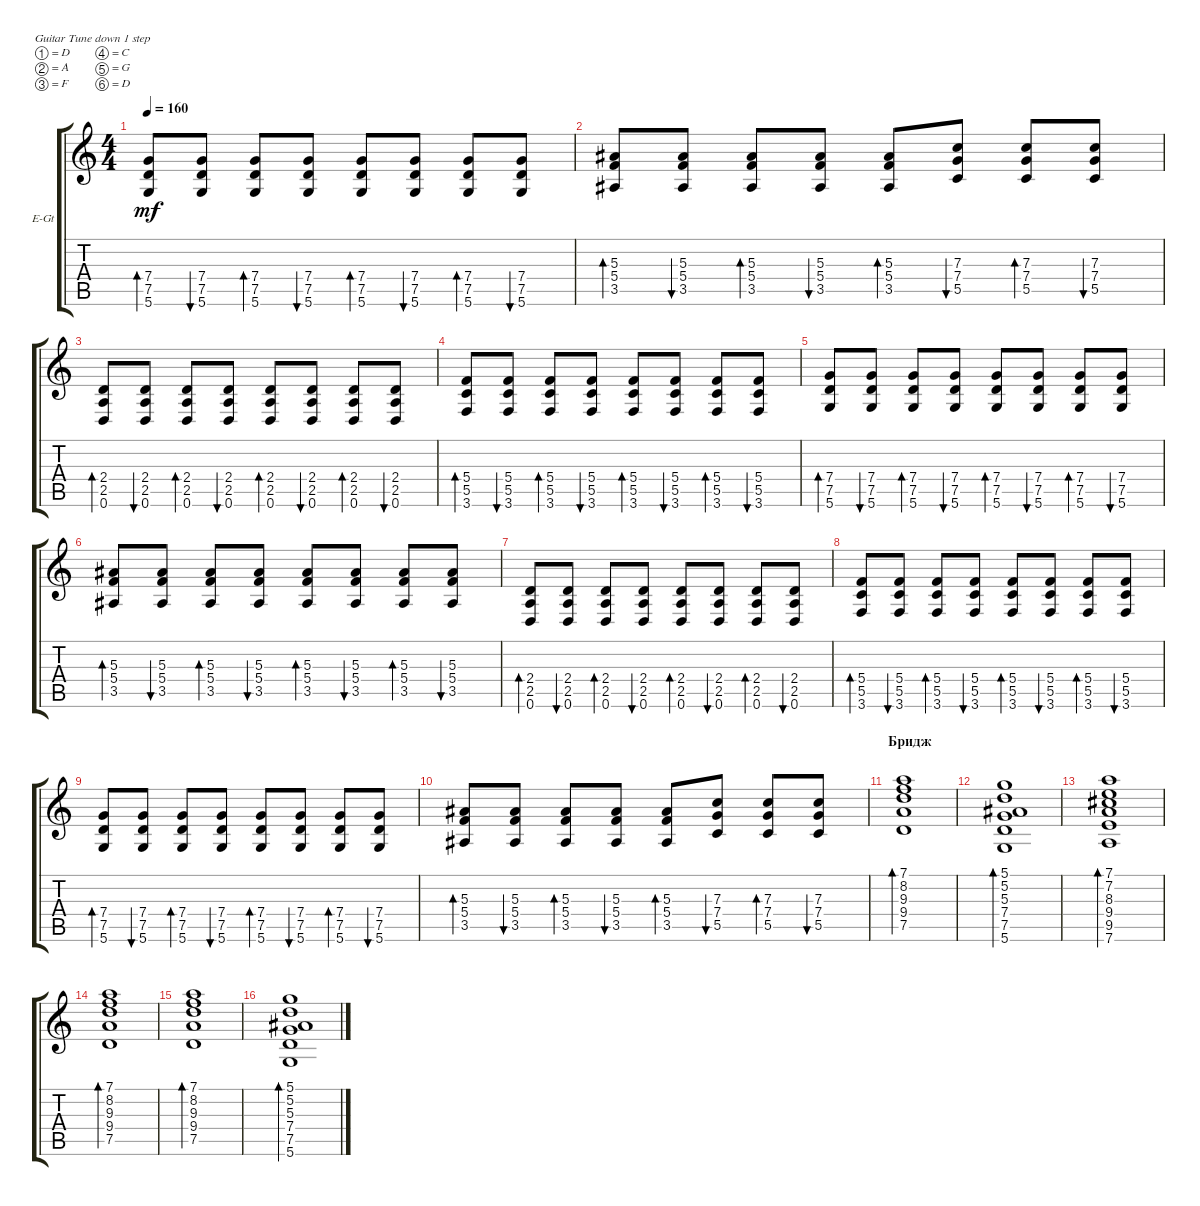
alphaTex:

\defaultSystemsLayout 4
\bracketExtendMode groupsimilarinstruments
\firstSystemTrackNameOrientation horizontal
\otherSystemsTrackNameOrientation horizontal
\track ("Guitar 2" "E-Gt") {instrument distortionguitar}
\staff {score tabs}
\tuning (D4 A3 F3 C3 G2 D2)
\ts (4 4)
\tempo 160
\clef g2
\ks c
(5.6 7.5 7.4).8{bd 30 dy mf} (5.6 7.5 7.4).8{bu 30} (5.6 7.5 7.4).8{bd 30} (5.6 7.5 7.4).8{bu 30} (5.6 7.5 7.4).8{bd 30} (5.6 7.5 7.4).8{bu 30} (5.6 7.5 7.4).8{bd 30} (5.6 7.5 7.4).8{bu 30} |
(3.5 5.4 5.3).8{bd 30} (3.5 5.4 5.3).8{bu 30} (3.5 5.4 5.3).8{bd 30} (3.5 5.4 5.3).8{bu 30} (3.5 5.4 5.3).8{bd 30} (5.5 7.4 7.3).8{bu 30} (5.5 7.4 7.3).8{bd 30} (5.5 7.4 7.3).8{bu 30} |
(0.6 2.5 2.4).8{bd 30} (0.6 2.5 2.4).8{bu 30} (0.6 2.5 2.4).8{bd 30} (0.6 2.5 2.4).8{bu 30} (0.6 2.5 2.4).8{bd 30} (0.6 2.5 2.4).8{bu 30} (0.6 2.5 2.4).8{bd 30} (0.6 2.5 2.4).8{bu 30} |
(3.6 5.5 5.4).8{bd 30} (3.6 5.5 5.4).8{bu 30} (3.6 5.5 5.4).8{bd 30} (3.6 5.5 5.4).8{bu 30} (3.6 5.5 5.4).8{bd 30} (3.6 5.5 5.4).8{bu 30} (3.6 5.5 5.4).8{bd 30} (3.6 5.5 5.4).8{bu 30} |
(5.6 7.5 7.4).8{bd 30} (5.6 7.5 7.4).8{bu 30} (5.6 7.5 7.4).8{bd 30} (5.6 7.5 7.4).8{bu 30} (5.6 7.5 7.4).8{bd 30} (5.6 7.5 7.4).8{bu 30} (5.6 7.5 7.4).8{bd 30} (5.6 7.5 7.4).8{bu 30} |
(3.5 5.4 5.3).8{bd 30} (3.5 5.4 5.3).8{bu 30} (3.5 5.4 5.3).8{bd 30} (3.5 5.4 5.3).8{bu 30} (3.5 5.4 5.3).8{bd 30} (3.5 5.4 5.3).8{bu 30} (3.5 5.4 5.3).8{bd 30} (3.5 5.4 5.3).8{bu 30} |
(0.6 2.5 2.4).8{bd 30} (0.6 2.5 2.4).8{bu 30} (0.6 2.5 2.4).8{bd 30} (0.6 2.5 2.4).8{bu 30} (0.6 2.5 2.4).8{bd 30} (0.6 2.5 2.4).8{bu 30} (0.6 2.5 2.4).8{bd 30} (0.6 2.5 2.4).8{bu 30} |
(3.6 5.5 5.4).8{bd 30} (3.6 5.5 5.4).8{bu 30} (3.6 5.5 5.4).8{bd 30} (3.6 5.5 5.4).8{bu 30} (3.6 5.5 5.4).8{bd 30} (3.6 5.5 5.4).8{bu 30} (3.6 5.5 5.4).8{bd 30} (3.6 5.5 5.4).8{bu 30} |
(5.6 7.5 7.4).8{bd 30} (5.6 7.5 7.4).8{bu 30} (5.6 7.5 7.4).8{bd 30} (5.6 7.5 7.4).8{bu 30} (5.6 7.5 7.4).8{bd 30} (5.6 7.5 7.4).8{bu 30} (5.6 7.5 7.4).8{bd 30} (5.6 7.5 7.4).8{bu 30} |
(3.5 5.4 5.3).8{bd 30} (3.5 5.4 5.3).8{bu 30} (3.5 5.4 5.3).8{bd 30} (3.5 5.4 5.3).8{bu 30} (3.5 5.4 5.3).8{bd 30} (5.5 7.4 7.3).8{bu 30} (5.5 7.4 7.3).8{bd 30} (5.5 7.4 7.3).8{bu 30} |
\section ("" "Бридж")
(7.5 9.4 9.3 8.2 7.1).1{bd 132} |
(5.6 7.5 7.4 5.3 5.2 5.1).1{bd 132} |
(7.6 9.5 9.4 8.3 7.2 7.1).1{bd 132} |
(7.5 9.4 9.3 8.2 7.1).1{bd 132} |
(7.5 9.4 9.3 8.2 7.1).1{bd 132} |
(5.6 7.5 7.4 5.3 5.2 5.1).1{bd 132}
